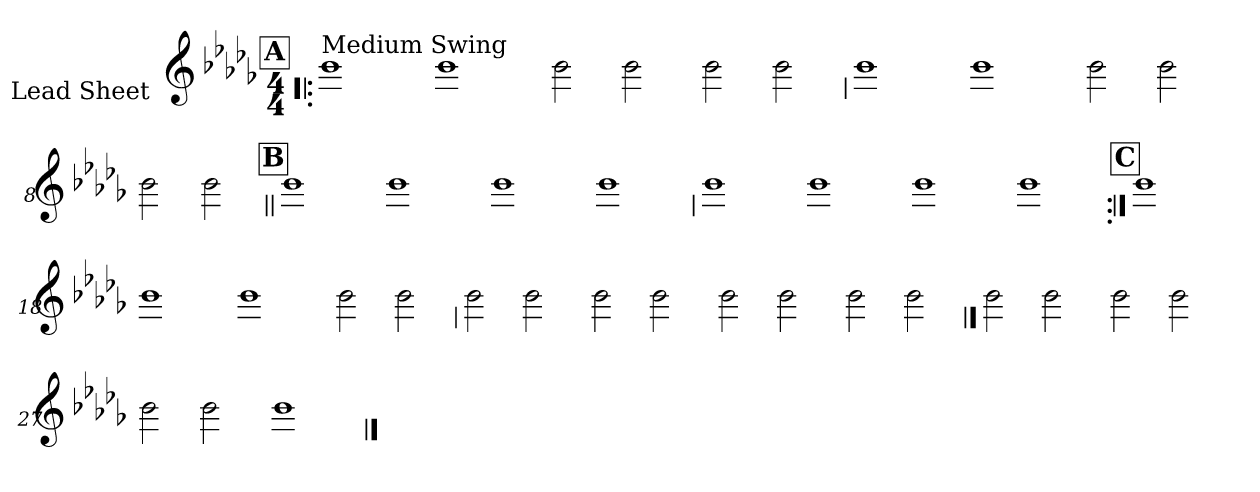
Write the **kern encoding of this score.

**kern
*part1
*staff1
*I"Lead Sheet
*stria0
*clefG2
*k[b-e-a-d-g-]
*D-:
*M4/4
!!LO:REH:place=s1:a:t=A
=1!|:
!LO:TX:a:t=Medium Swing
1b-
=2-
1b-
=3-
2b-
2b-
=4-
2b-
2b-
!!LO:LB:g=z
=5
1b-
=6-
1b-
=7-
2b-
2b-
=8-
2b-
2b-
!!LO:LB:g=z
!!LO:REH:place=s1:a:t=B
=9||
1b-
=10-
1b-
=11-
1b-
=12-
1b-
!!LO:LB:g=z
=13
1b-
=14-
1b-
=15-
1b-
=16-
1b-
!!LO:LB:g=z
!!LO:REH:place=s1:a:t=C
=17:|!
1b-
=18-
1b-
=19-
1b-
=20-
2b-
2b-
!!LO:LB:g=z
=21
2b-
2b-
=22-
2b-
2b-
=23-
2b-
2b-
=24-
2b-
2b-
!!LO:LB:g=z
==25
2b-
2b-
=26-
2b-
2b-
=27-
2b-
2b-
=28-
1b-
==
*-
